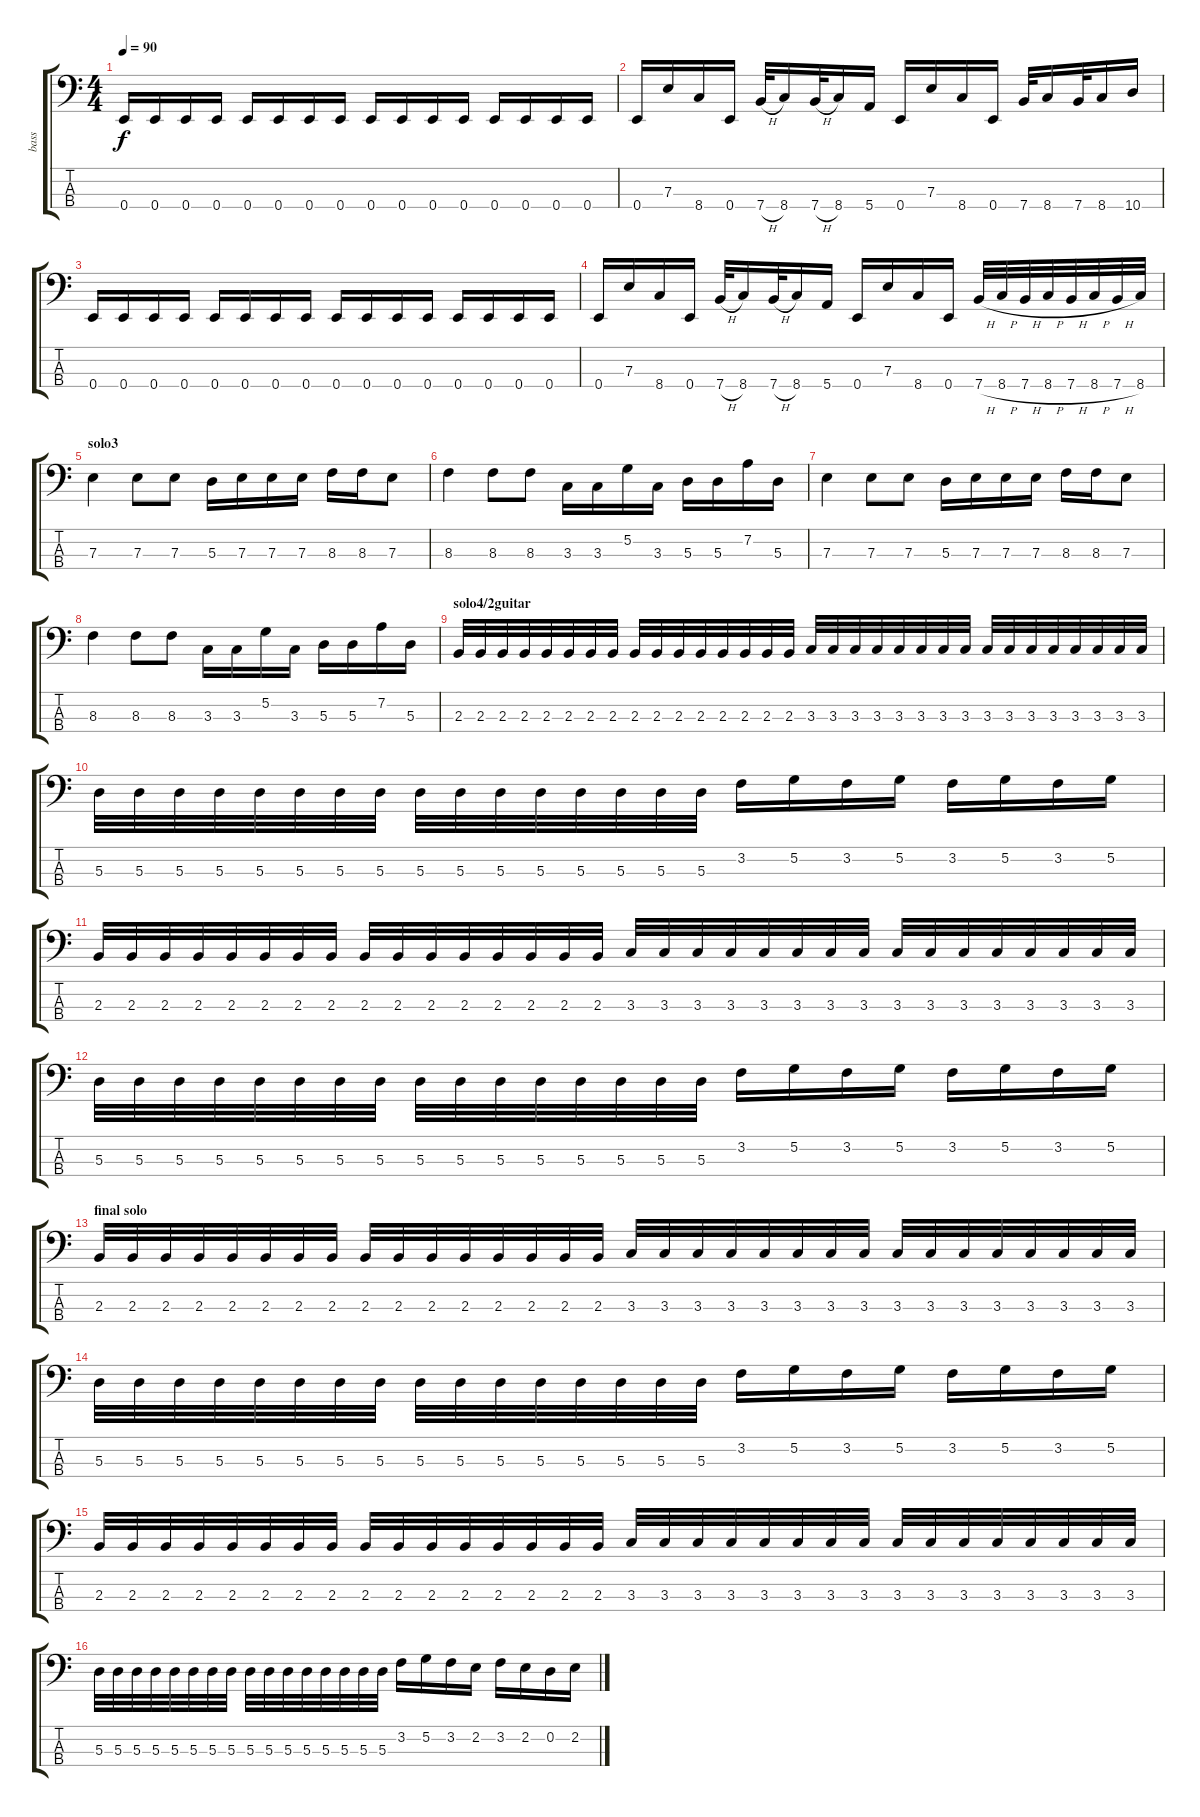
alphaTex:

\track ("bass" "bass") {instrument electricbassfinger}
\staff {score tabs}
\tuning (G2 D2 A1 E1) {hide}
\ts (4 4)
\tempo 90
\clef f4
\ks c
0.4.16{dy f} 0.4.16 0.4.16 0.4.16 0.4.16 0.4.16 0.4.16 0.4.16 0.4.16 0.4.16 0.4.16 0.4.16 0.4.16 0.4.16 0.4.16 0.4.16 |
0.4.16 7.3.16 8.4.16 0.4.16 7.4{h}.32 8.4.16 7.4{h}.32 8.4.16 5.4.16 0.4.16 7.3.16 8.4.16 0.4.16 7.4.32 8.4.16 7.4.32 8.4.16 10.4.16 |
0.4.16 0.4.16 0.4.16 0.4.16 0.4.16 0.4.16 0.4.16 0.4.16 0.4.16 0.4.16 0.4.16 0.4.16 0.4.16 0.4.16 0.4.16 0.4.16 |
0.4.16 7.3.16 8.4.16 0.4.16 7.4{h}.32 8.4.16 7.4{h}.32 8.4.16 5.4.16 0.4.16 7.3.16 8.4.16 0.4.16 7.4{h}.32 8.4{h}.32 7.4{h}.32 8.4{h}.32 7.4{h}.32 8.4{h}.32 7.4{h}.32 8.4.32 |
\section ("" "solo3")
7.3.4 7.3.8 7.3.8 5.3.16 7.3.16 7.3.16 7.3.16 8.3.16 8.3.16 7.3.8 |
8.3.4 8.3.8 8.3.8 3.3.16 3.3.16 5.2.16 3.3.16 5.3.16 5.3.16 7.2.16 5.3.16 |
7.3.4 7.3.8 7.3.8 5.3.16 7.3.16 7.3.16 7.3.16 8.3.16 8.3.16 7.3.8 |
8.3.4 8.3.8 8.3.8 3.3.16 3.3.16 5.2.16 3.3.16 5.3.16 5.3.16 7.2.16 5.3.16 |
\section ("" "solo4/2guitar")
2.3.32 2.3.32 2.3.32 2.3.32 2.3.32 2.3.32 2.3.32 2.3.32 2.3.32 2.3.32 2.3.32 2.3.32 2.3.32 2.3.32 2.3.32 2.3.32 3.3.32 3.3.32 3.3.32 3.3.32 3.3.32 3.3.32 3.3.32 3.3.32 3.3.32 3.3.32 3.3.32 3.3.32 3.3.32 3.3.32 3.3.32 3.3.32 |
5.3.32 5.3.32 5.3.32 5.3.32 5.3.32 5.3.32 5.3.32 5.3.32 5.3.32 5.3.32 5.3.32 5.3.32 5.3.32 5.3.32 5.3.32 5.3.32 3.2.16 5.2.16 3.2.16 5.2.16 3.2.16 5.2.16 3.2.16 5.2.16 |
2.3.32 2.3.32 2.3.32 2.3.32 2.3.32 2.3.32 2.3.32 2.3.32 2.3.32 2.3.32 2.3.32 2.3.32 2.3.32 2.3.32 2.3.32 2.3.32 3.3.32 3.3.32 3.3.32 3.3.32 3.3.32 3.3.32 3.3.32 3.3.32 3.3.32 3.3.32 3.3.32 3.3.32 3.3.32 3.3.32 3.3.32 3.3.32 |
5.3.32 5.3.32 5.3.32 5.3.32 5.3.32 5.3.32 5.3.32 5.3.32 5.3.32 5.3.32 5.3.32 5.3.32 5.3.32 5.3.32 5.3.32 5.3.32 3.2.16 5.2.16 3.2.16 5.2.16 3.2.16 5.2.16 3.2.16 5.2.16 |
\section ("" "final solo")
2.3.32 2.3.32 2.3.32 2.3.32 2.3.32 2.3.32 2.3.32 2.3.32 2.3.32 2.3.32 2.3.32 2.3.32 2.3.32 2.3.32 2.3.32 2.3.32 3.3.32 3.3.32 3.3.32 3.3.32 3.3.32 3.3.32 3.3.32 3.3.32 3.3.32 3.3.32 3.3.32 3.3.32 3.3.32 3.3.32 3.3.32 3.3.32 |
5.3.32 5.3.32 5.3.32 5.3.32 5.3.32 5.3.32 5.3.32 5.3.32 5.3.32 5.3.32 5.3.32 5.3.32 5.3.32 5.3.32 5.3.32 5.3.32 3.2.16 5.2.16 3.2.16 5.2.16 3.2.16 5.2.16 3.2.16 5.2.16 |
2.3.32 2.3.32 2.3.32 2.3.32 2.3.32 2.3.32 2.3.32 2.3.32 2.3.32 2.3.32 2.3.32 2.3.32 2.3.32 2.3.32 2.3.32 2.3.32 3.3.32 3.3.32 3.3.32 3.3.32 3.3.32 3.3.32 3.3.32 3.3.32 3.3.32 3.3.32 3.3.32 3.3.32 3.3.32 3.3.32 3.3.32 3.3.32 |
5.3.32 5.3.32 5.3.32 5.3.32 5.3.32 5.3.32 5.3.32 5.3.32 5.3.32 5.3.32 5.3.32 5.3.32 5.3.32 5.3.32 5.3.32 5.3.32 3.2.16 5.2.16 3.2.16 2.2.16 3.2.16 2.2.16 0.2.16 2.2.16
